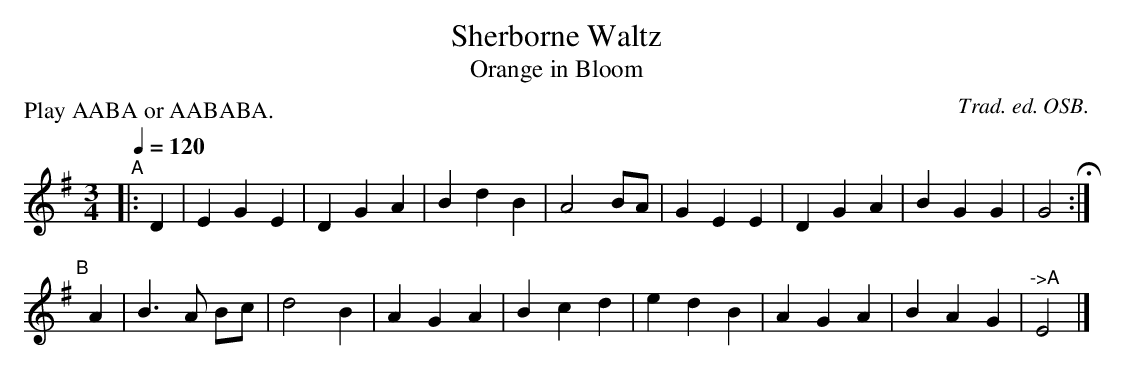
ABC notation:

X:1
T: Sherborne Waltz
T: Orange in Bloom
C: Trad. ed. OSB.
M: 3/4
L: 1/8
Q: 1/4=120
P: Play AABA or AABABA.
K: G
"^A"|: D2 |\
E2 G2 E2 | D2 G2 A2 | B2 d2 B2 | A4 BA |\
G2 E2 E2 | D2 G2 A2 | B2 G2 G2 | G4 H:|
"^B"[|] A2 |\
B3  A Bc | d4    B2 | A2 G2 A2 | B2 c2 d2 |\
e2 d2 B2 | A2 G2 A2 | B2 A2 G2 | "^->A"E4 |]
